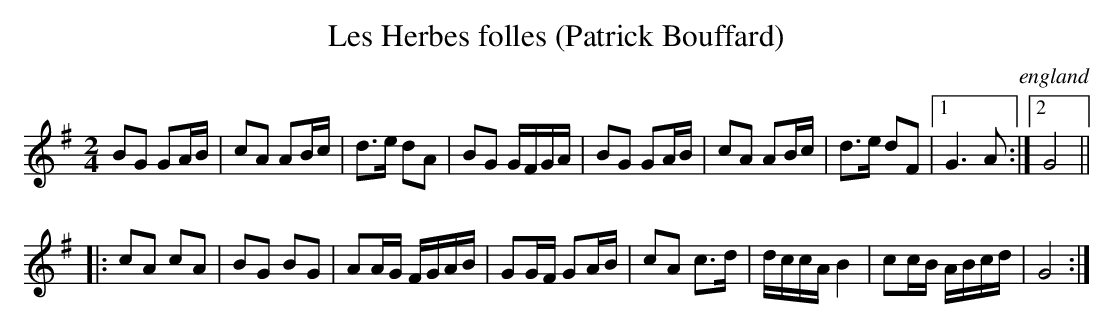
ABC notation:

X:1
T:Les Herbes folles (Patrick Bouffard)
O:england
M:2/4
L:1/8
K:G
BG GA/B/|cA AB/c/|d>e dA|BG G/F/G/A/|\
BG GA/B/|cA AB/c/|d>e dF|1G3A:|2G4||
|:cA cA|BG BG|AA/G/ F/G/A/B/|GG/F/ GA/B/|\
cA c>d|d/c/c/A/ B2|cc/B/ A/B/c/d/|G4:|
